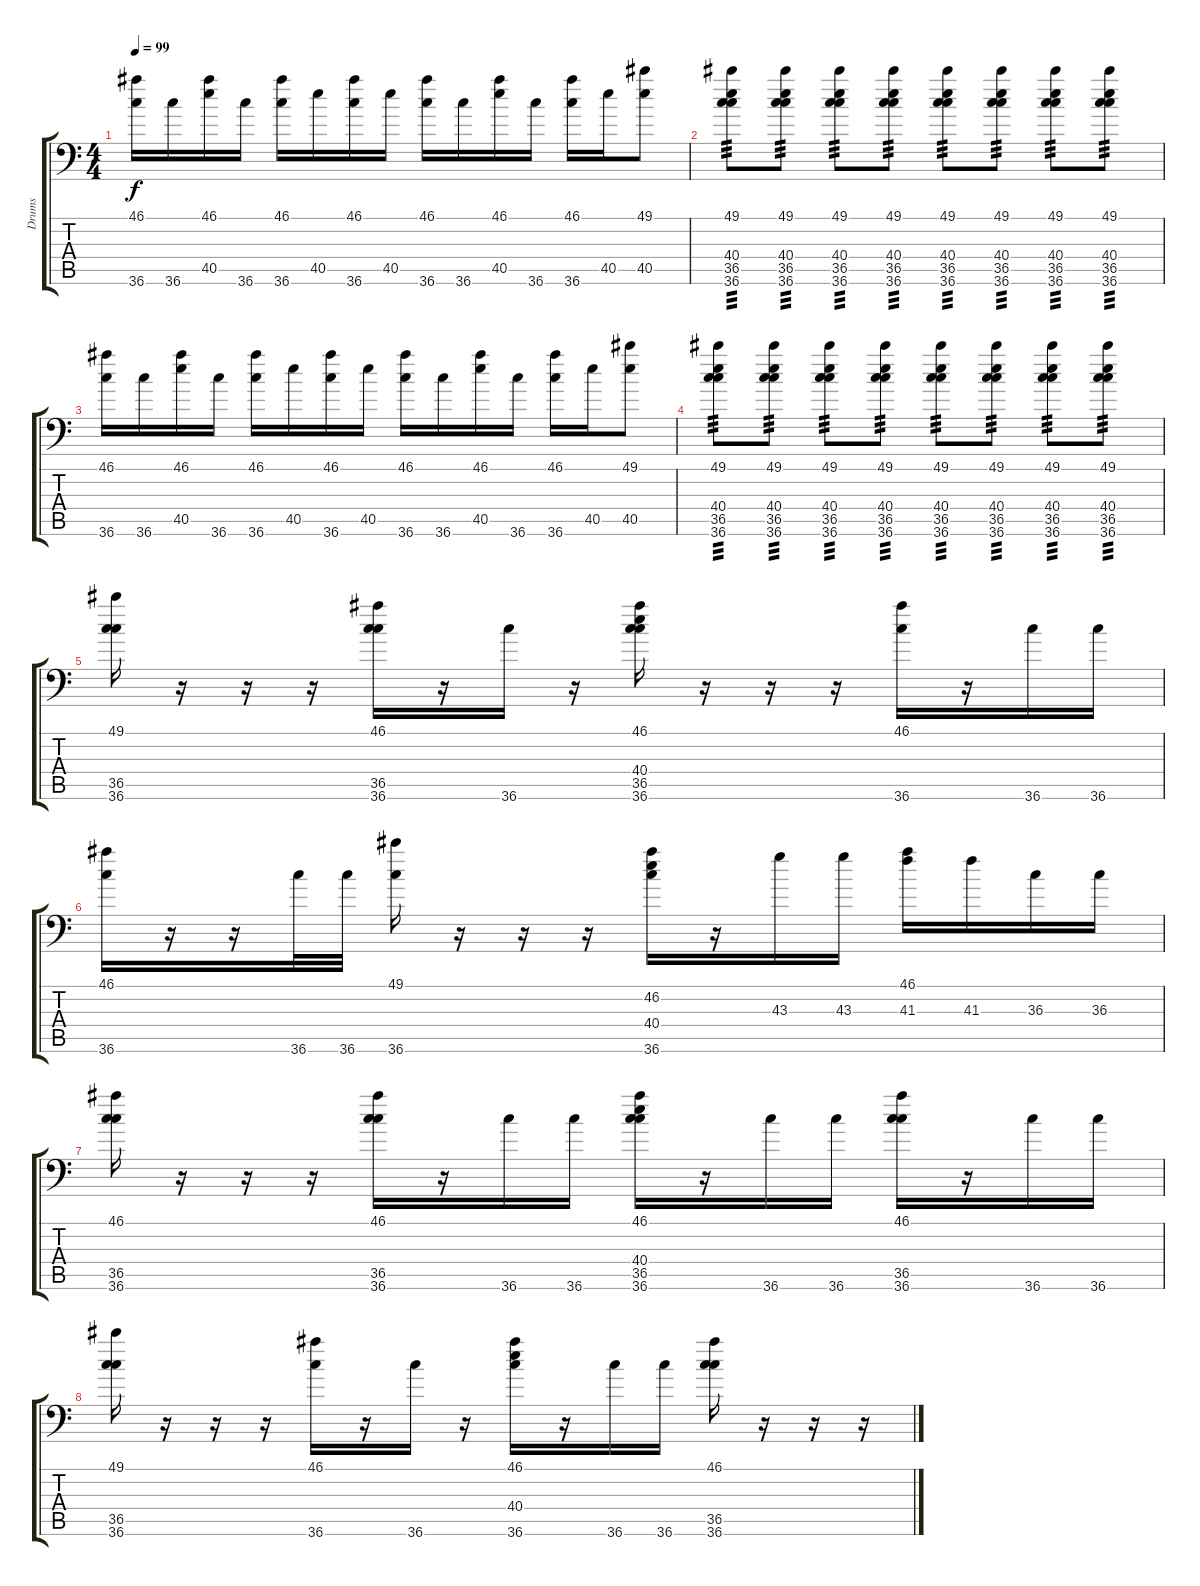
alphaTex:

\track ("Drums" "Drums") {solo instrument electricguitarclean}
\staff {score tabs}
\tuning (C-1 C-1 C-1 C-1 C-1 C-1) {hide}
\ts (4 4)
\tempo 99
\clef f4
\ks c
(46.1 36.6).16{dy f} 36.6.16 (46.1 40.5).16 36.6.16 (46.1 36.6).16 40.5.16 (46.1 36.6).16 40.5.16 (46.1 36.6).16 36.6.16 (46.1 40.5).16 36.6.16 (46.1 36.6).16 40.5.16 (49.1 40.5).8 |
(49.1 40.4 36.5 36.6).8{tp 3} (49.1 40.4 36.5 36.6).8{tp 3} (49.1 40.4 36.5 36.6).8{tp 3} (49.1 40.4 36.5 36.6).8{tp 3} (49.1 40.4 36.5 36.6).8{tp 3} (49.1 40.4 36.5 36.6).8{tp 3} (49.1 40.4 36.5 36.6).8{tp 3} (49.1 40.4 36.5 36.6).8{tp 3} |
(46.1 36.6).16 36.6.16 (46.1 40.5).16 36.6.16 (46.1 36.6).16 40.5.16 (46.1 36.6).16 40.5.16 (46.1 36.6).16 36.6.16 (46.1 40.5).16 36.6.16 (46.1 36.6).16 40.5.16 (49.1 40.5).8 |
(49.1 40.4 36.5 36.6).8{tp 3} (49.1 40.4 36.5 36.6).8{tp 3} (49.1 40.4 36.5 36.6).8{tp 3} (49.1 40.4 36.5 36.6).8{tp 3} (49.1 40.4 36.5 36.6).8{tp 3} (49.1 40.4 36.5 36.6).8{tp 3} (49.1 40.4 36.5 36.6).8{tp 3} (49.1 40.4 36.5 36.6).8{tp 3} |
(49.1 36.5 36.6).16 r.16 r.16 r.16 (46.1 36.5 36.6).16 r.16 36.6.16 r.16 (46.1 40.4 36.5 36.6).16 r.16 r.16 r.16 (46.1 36.6).16 r.16 36.6.16 36.6.16 |
(46.1 36.6).16 r.16 r.16 36.6.32 36.6.32 (49.1 36.6).16 r.16 r.16 r.16 (46.2 40.4 36.6).16 r.16 43.3.16 43.3.16 (46.1 41.3).16 41.3.16 36.3.16 36.3.16 |
(46.1 36.5 36.6).16 r.16 r.16 r.16 (46.1 36.5 36.6).16 r.16 36.6.16 36.6.16 (46.1 40.4 36.5 36.6).16 r.16 36.6.16 36.6.16 (46.1 36.5 36.6).16 r.16 36.6.16 36.6.16 |
(49.1 36.5 36.6).16 r.16 r.16 r.16 (46.1 36.6).16 r.16 36.6.16 r.16 (46.1 40.4 36.6).16 r.16 36.6.16 36.6.16 (46.1 36.5 36.6).16 r.16 r.16 r.16
